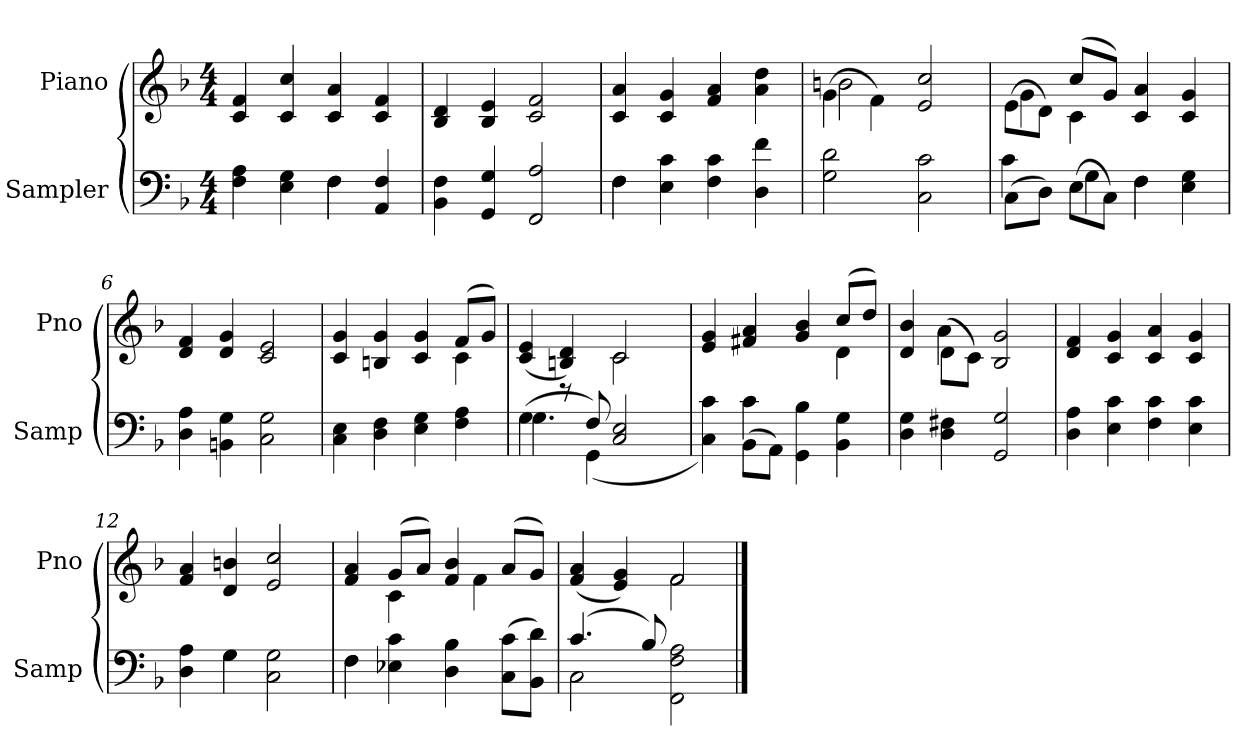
**kern	**kern
*part2	*part1
*staff2	*staff1
*I"Sampler	*I"Piano
*I'Samp	*I'Pno
*clefF4	*clefG2
*k[b-]	*k[b-]
*F:	*F:
*M4/4	*M4/4
=1	=1
*^	*
4F 4A	2ryy	4c 4f
4E 4G	.	4c 4cc
4F\	4F	4c 4a
4AA 4F	4ryy	4c 4f
*v	*v	*
=2	=2
4BB- 4F	4B- 4d
4GG 4G	4B- 4e
2FF 2A	2c 2f
=3	=3
*^	*
4F\	4F	4c 4a
4E 4c	2.ryy	4c 4g
4F 4c	.	4f 4a
4D 4f	.	4a 4dd
*v	*v	*
=4	=4
*	*^
2G 2d	(4g\	2bn
.	4f\)	.
2C 2c	2e 2cc	2ryy
=5	=5	=5
*^	*	*
(8C\L	4c	(8e\L	4g
8D\J)	.	8d\J)	.
(8E\L	4G	(8cc/L	4c
8C\J)	.	8g/J)	.
4F\	4F	4c 4a	2ryy
4E 4G	4ryy	4c 4g	.
*v	*v	*	*
*	*v	*v
=6	=6
4D 4A	4d 4f
4BBn 4G	4d 4g
2C 2G	2c 2e
=7	=7
*	*^
4C 4E	4c 4g	2.ryy
4D 4F	4Bn 4g	.
4E 4G	4c 4g	.
4F 4A	(8f/L	4c
.	8g/J)	.
=8	=8	=8
*^	*	*
(4G\	4.G	(4c 4e	2ryy
8r	.	4Bn 4d)	.
8F/)	(4GG	.	.
2C 2E	.	2c/	2c
.	4.ryy	.	.
=9	=9	=9	=9
4C 4c)	4ryy	4e 4g	2.ryy
(8BB-\L	4c	4f#X 4a	.
8AA\J)	.	.	.
4GG 4B-	2ryy	4g 4b-	.
4BB- 4G	.	(8cc/L	4d
.	.	8dd/J)	.
*v	*v	*	*
=10	=10	=10
4D 4G	4d 4b-	4ryy
4D 4F#X	(8d\L	4a
.	8c\J)	.
2GG 2G	2B- 2g	2ryy
*	*v	*v
=11	=11
4D 4A	4d 4f
4E 4c	4c 4g
4F 4c	4c 4a
4E 4c	4c 4g
=12	=12
*^	*
4D 4A	4ryy	4f 4a
4G\	4G	4d 4bn
2C 2G	2ryy	2e 2cc
=13	=13	=13
*	*	*^
4F\	4F	4f 4a	4ryy
4E-X 4c	2.ryy	(8g/L	4c
.	.	8a/J)	.
4D 4B-	.	4f 4b-	8ryy
.	.	.	4f
(8C\ 8c\L	.	(8a/L	.
8BB-\ 8d\J)	.	8g/J)	8ryy
=14	=14	=14	=14
(4.c/	2C	(4f 4a	2ryy
.	.	4e 4g)	.
8B-/)	.	.	.
2FF\ 2F\ 2A\	2ryy	2f/	2f
*v	*v	*	*
*	*v	*v
==	==
*-	*-
